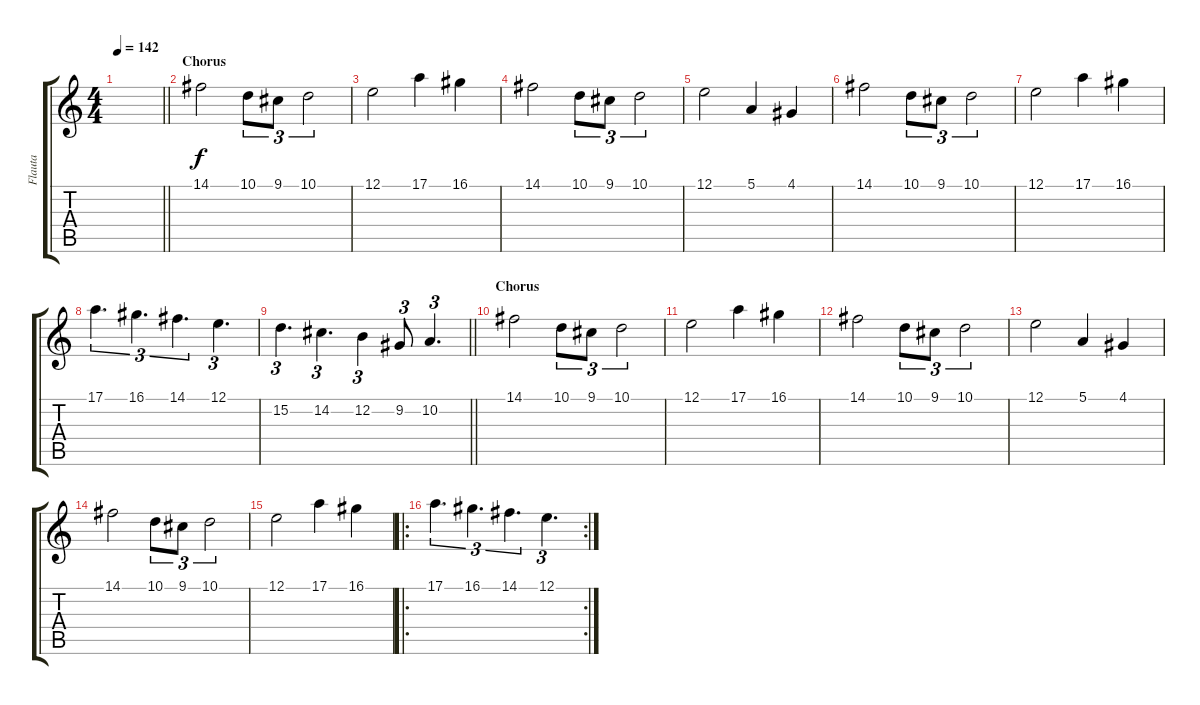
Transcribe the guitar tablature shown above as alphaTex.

\track ("Flauta" "Flauta") {instrument flute}
\staff {score tabs}
\tuning (E4 B3 G3 D3 A2 E2) {hide}
\ts (4 4)
\tempo 142
\clef g2
\barLineRight lightlight
\ks c
|
\section ("" "Chorus")
14.1.2 10.1.8{tu (3 2)} 9.1.8{tu (3 2)} 10.1.2{tu (3 2)} |
12.1.2 17.1.4 16.1.4 |
14.1.2 10.1.8{tu (3 2)} 9.1.8{tu (3 2)} 10.1.2{tu (3 2)} |
12.1.2 5.1.4 4.1.4 |
14.1.2 10.1.8{tu (3 2)} 9.1.8{tu (3 2)} 10.1.2{tu (3 2)} |
12.1.2 17.1.4 16.1.4 |
17.1.4{d tu (3 2)} 16.1.4{d tu (3 2)} 14.1.4{d tu (3 2)} 12.1.4{d tu (3 2)} |
\barLineRight lightlight
15.2.4{d tu (3 2)} 14.2.4{d tu (3 2)} 12.2.4{tu (3 2)} 9.2.8{tu (3 2)} 10.2.4{d tu (3 2)} |
\section ("" "Chorus")
14.1.2 10.1.8{tu (3 2)} 9.1.8{tu (3 2)} 10.1.2{tu (3 2)} |
12.1.2 17.1.4 16.1.4 |
14.1.2 10.1.8{tu (3 2)} 9.1.8{tu (3 2)} 10.1.2{tu (3 2)} |
12.1.2 5.1.4 4.1.4 |
14.1.2 10.1.8{tu (3 2)} 9.1.8{tu (3 2)} 10.1.2{tu (3 2)} |
12.1.2 17.1.4 16.1.4 |
\ro
\rc 2
17.1.4{d tu (3 2)} 16.1.4{d tu (3 2)} 14.1.4{d tu (3 2)} 12.1.4{d tu (3 2)}
